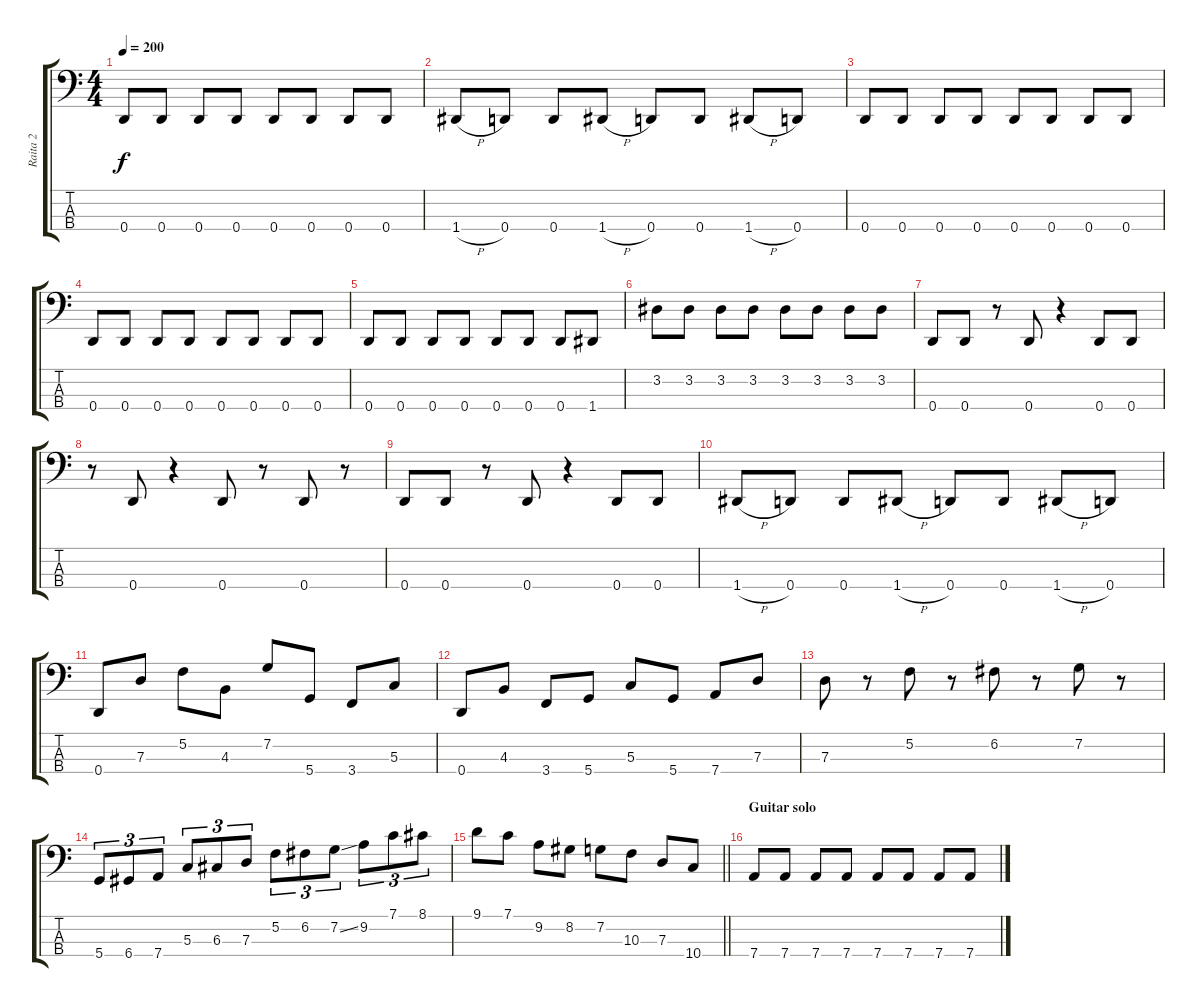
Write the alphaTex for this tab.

\track ("Raita 2" "Raita 2") {instrument electricbassfinger}
\staff {score tabs}
\tuning (F2 C2 G1 D1) {hide}
\ts (4 4)
\tempo 200
\clef f4
\ks c
0.4.8{dy f} 0.4.8 0.4.8 0.4.8 0.4.8 0.4.8 0.4.8 0.4.8 |
1.4{h}.8 0.4.8 0.4.8 1.4{h}.8 0.4.8 0.4.8 1.4{h}.8 0.4.8 |
0.4.8 0.4.8 0.4.8 0.4.8 0.4.8 0.4.8 0.4.8 0.4.8 |
0.4.8 0.4.8 0.4.8 0.4.8 0.4.8 0.4.8 0.4.8 0.4.8 |
0.4.8 0.4.8 0.4.8 0.4.8 0.4.8 0.4.8 0.4.8 1.4.8 |
3.2.8 3.2.8 3.2.8 3.2.8 3.2.8 3.2.8 3.2.8 3.2.8 |
0.4.8 0.4.8 r.8 0.4.8 r.4 0.4.8 0.4.8 |
r.8 0.4.8 r.4 0.4.8 r.8 0.4.8 r.8 |
0.4.8 0.4.8 r.8 0.4.8 r.4 0.4.8 0.4.8 |
1.4{h}.8 0.4.8 0.4.8 1.4{h}.8 0.4.8 0.4.8 1.4{h}.8 0.4.8 |
0.4.8 7.3.8 5.2.8 4.3.8 7.2.8 5.4.8 3.4.8 5.3.8 |
0.4.8 4.3.8 3.4.8 5.4.8 5.3.8 5.4.8 7.4.8 7.3.8 |
7.3.8 r.8 5.2.8 r.8 6.2.8 r.8 7.2.8 r.8 |
5.4.8{tu (3 2)} 6.4.8{tu (3 2)} 7.4.8{tu (3 2)} 5.3.8{tu (3 2)} 6.3.8{tu (3 2)} 7.3.8{tu (3 2)} 5.2.8{tu (3 2)} 6.2.8{tu (3 2)} 7.2{ss}.8{tu (3 2)} 9.2.8{tu (3 2)} 7.1.8{tu (3 2)} 8.1.8{tu (3 2)} |
\barLineRight lightlight
9.1.8 7.1.8 9.2.8 8.2.8 7.2.8 10.3.8 7.3.8 10.4.8 |
\section ("" "Guitar solo")
7.4.8 7.4.8 7.4.8 7.4.8 7.4.8 7.4.8 7.4.8 7.4.8
